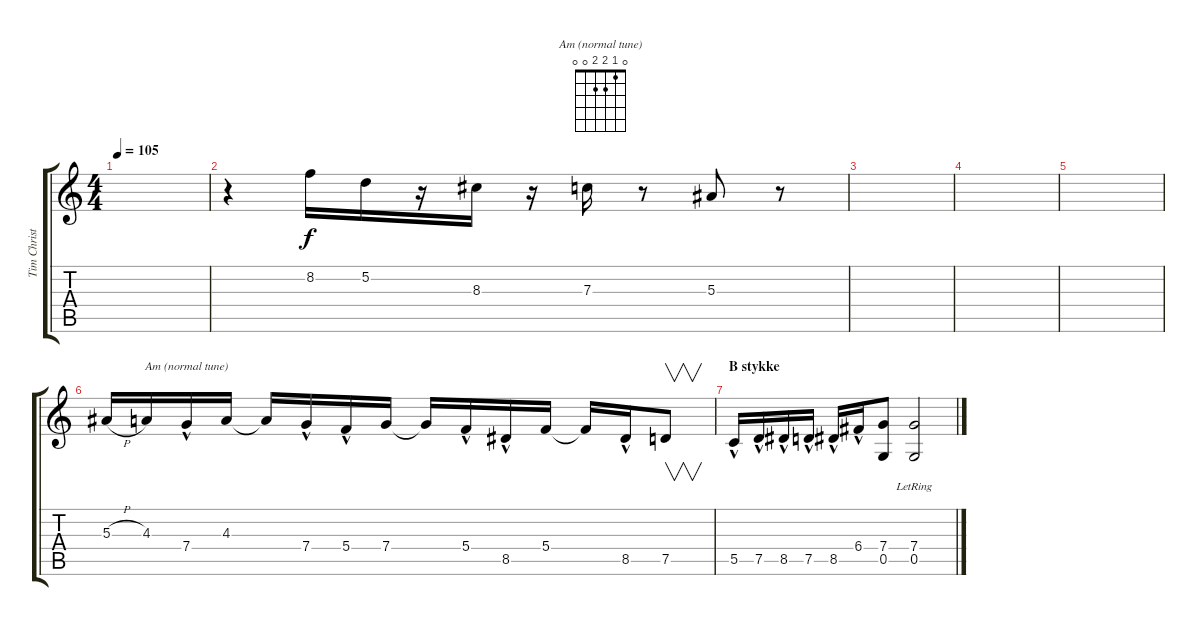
\track ("Tim Christensen (Guitar 2 Solo)" "Tim Christ") {instrument overdrivenguitar}
\staff {score tabs}
\tuning (D4 A3 F3 C3 G2 D2) {hide}
\chord ("Am (normal tune)" 0 1 2 2 0 0)
\ts (4 4)
\tempo 105
\clef g2
\ks c
|
r.4 8.2.16 5.2.16 r.16 8.3.16 r.16 7.3.16 r.8 5.3.8 r.8 |
|
|
|
5.3{h}.16 4.3.16 7.4{hac}.16{ch "Am (normal tune)"} 4.3.16 4.3{t}.16 7.4{hac}.16 5.4{hac}.16 7.4.16 7.4{t}.16 5.4{hac}.16 8.5{hac}.16 5.4.16 5.4{t}.16 8.5{hac}.16 7.5.8{v} |
\section ("" "B stykke")
5.5{hac}.16 7.5{hac}.16 8.5{hac}.16 7.5{hac}.16 8.5{hac}.16 6.4{hac}.16 (7.4 0.5).8 (7.4{lr} 0.5{lr}).2
